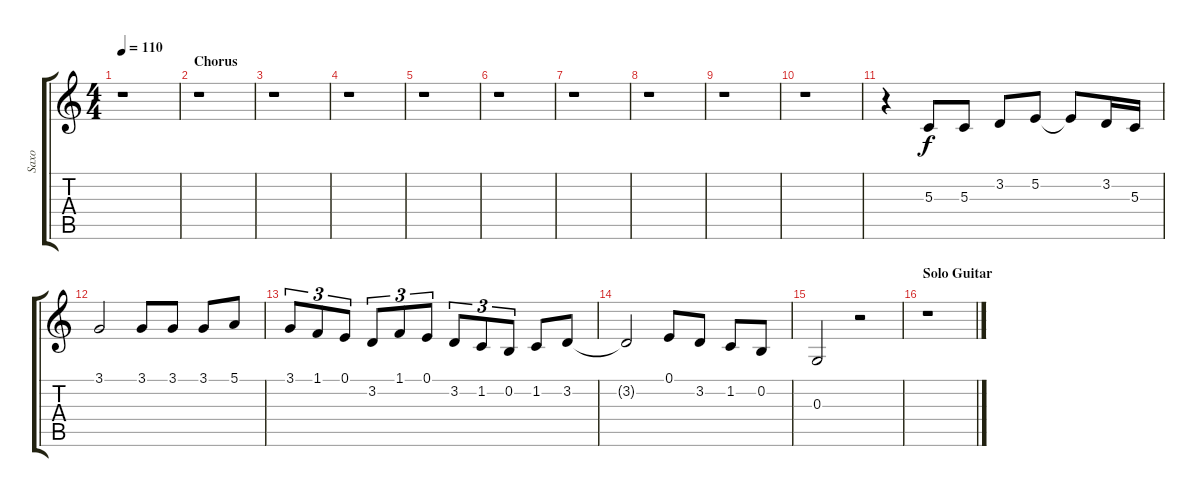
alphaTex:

\track ("Saxo" "Saxo") {instrument altosax}
\staff {score tabs}
\tuning (E4 B3 G3 D3 A2 E2) {hide}
\ts (4 4)
\tempo 110
\clef g2
\ks c
r.1{dy f} |
\section ("" "Chorus")
r.1 |
r.1 |
r.1 |
r.1 |
r.1 |
r.1 |
r.1 |
r.1 |
r.1 |
r.4 5.3.8 5.3.8 3.2.8 5.2.8 5.2{t}.8 3.2.16 5.3.16 |
3.1.2 3.1.8 3.1.8 3.1.8 5.1.8 |
3.1.8{tu (3 2)} 1.1.8{tu (3 2)} 0.1.8{tu (3 2)} 3.2.8{tu (3 2)} 1.1.8{tu (3 2)} 0.1.8{tu (3 2)} 3.2.8{tu (3 2)} 1.2.8{tu (3 2)} 0.2.8{tu (3 2)} 1.2.8 3.2.8 |
3.2{t}.2 0.1.8 3.2.8 1.2.8 0.2.8 |
0.3.2 r.2 |
\section ("" "Solo Guitar")
r.1
